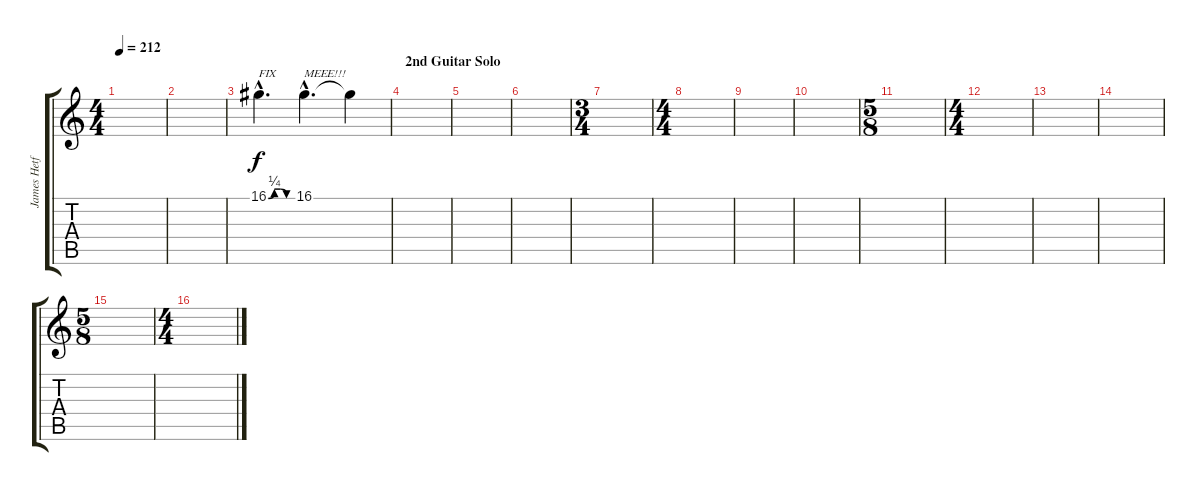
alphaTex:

\track ("James Hetfield (Vocal)" "James Hetf") {instrument lead1square}
\staff {score tabs}
\tuning (E4 B3 G3 D3 A2 E2) {hide}
\ts (4 4)
\tempo 212
\clef g2
\ks c
|
|
16.1{be (custom 0 0 15 1 30 1 45 0 60 0) hac}.4{d txt "FIX"} 16.1{hac}.4{d txt "MEEE!!!"} 16.1{t}.4 |
\section ("" "2nd Guitar Solo")
|
|
|
\ts (3 4)
|
\ts (4 4)
|
|
|
\ts (5 8)
|
\ts (4 4)
|
|
|
\ts (5 8)
|
\ts (4 4)
